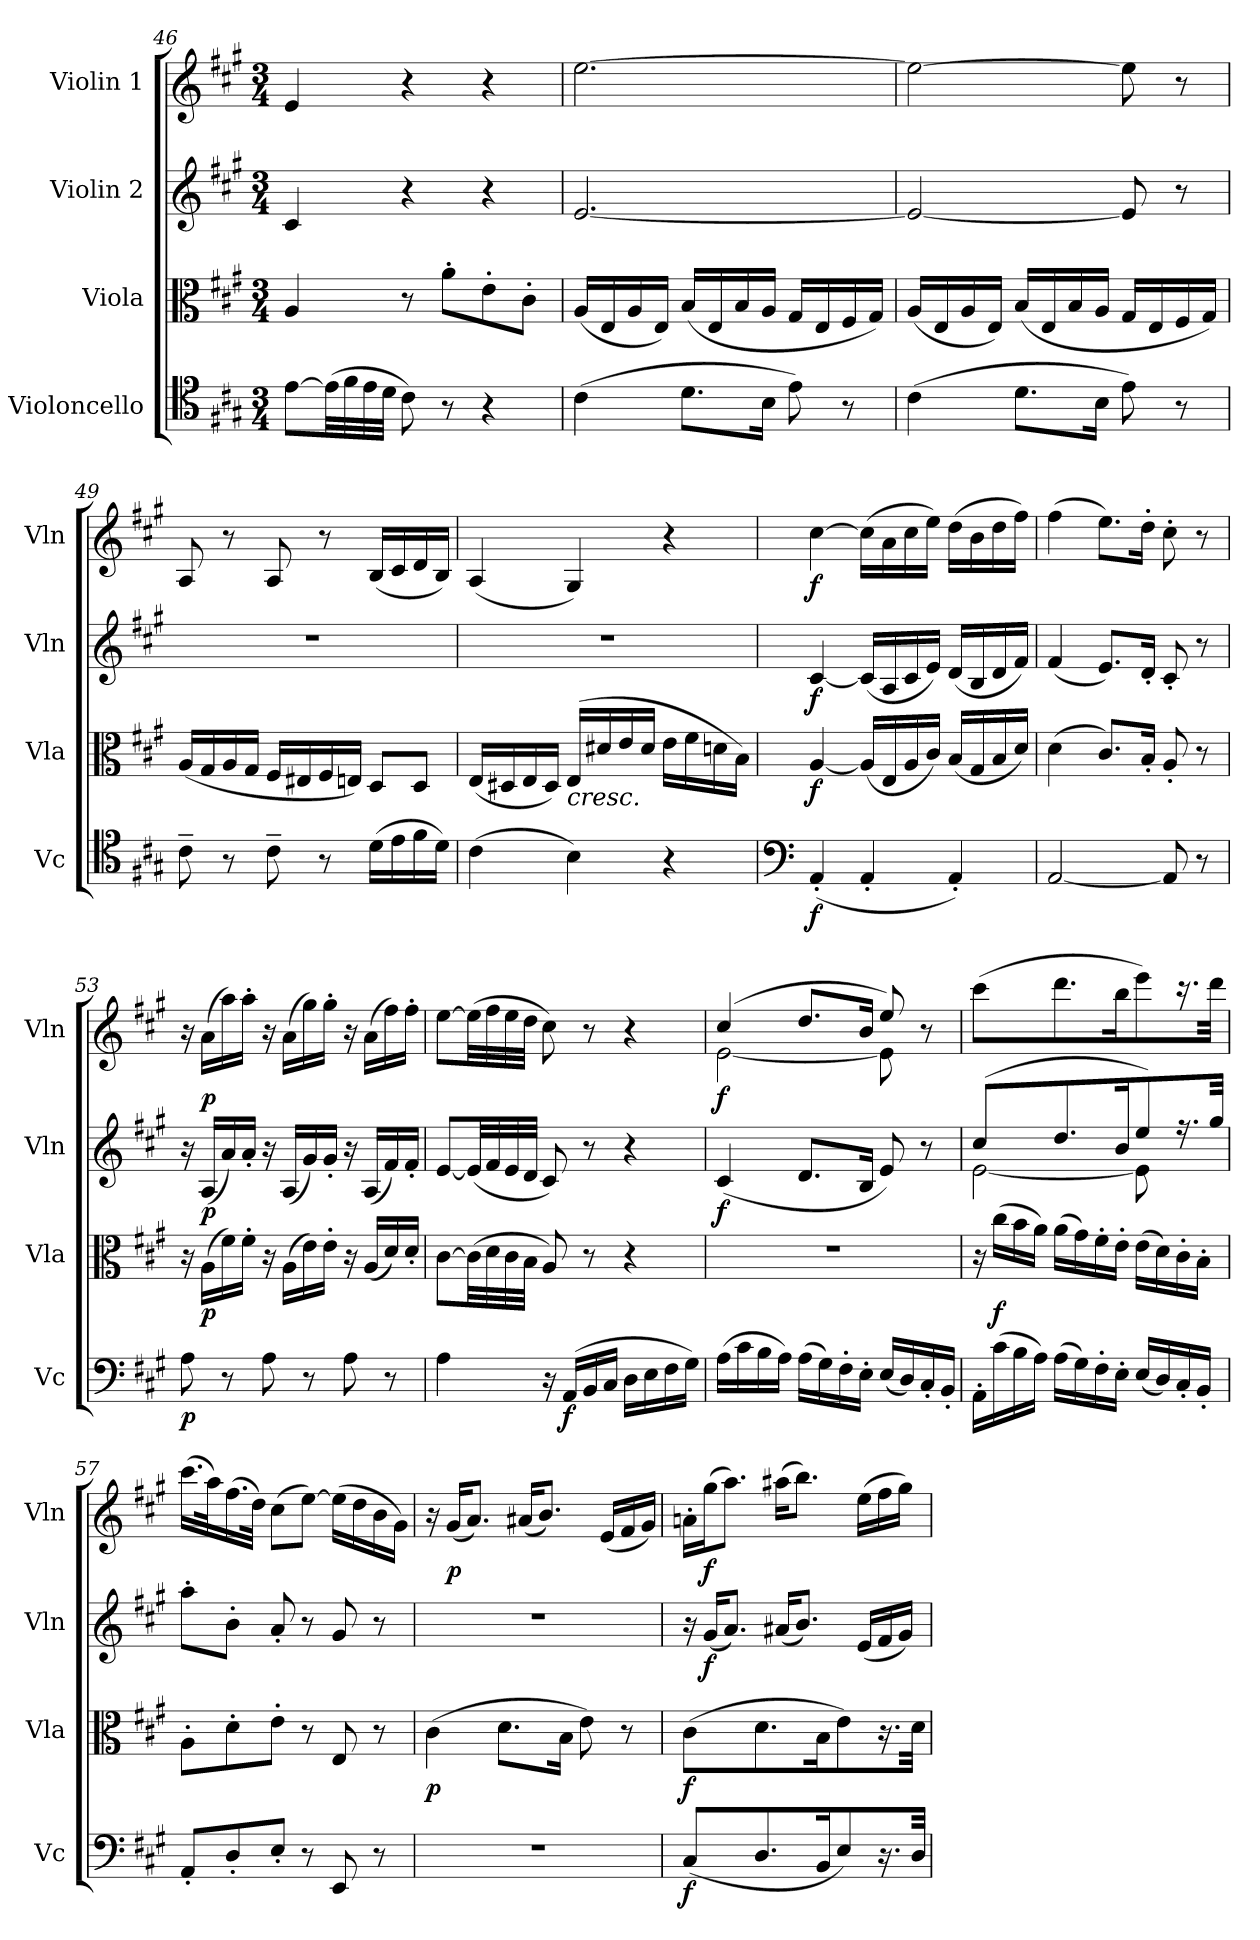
**kern	**dynam	**kern	**dynam	**kern	**dynam	**kern	**dynam
*part4	*part4	*part3	*part3	*part2	*part2	*part1	*part1
*staff4	*staff4	*staff3	*staff3	*staff2	*staff2	*staff1	*staff1
*I"Violoncello	*	*I"Viola	*	*I"Violin 2	*	*I"Violin 1	*
*I'Vc	*	*I'Vla	*	*I'Vln	*	*I'Vln	*
*clefC4	*	*clefC3	*	*clefG2	*	*clefG2	*
*k[f#c#g#]	*	*k[f#c#g#]	*	*k[f#c#g#]	*	*k[f#c#g#]	*
*M3/4	*	*M3/4	*	*M3/4	*	*M3/4	*
=46	=46	=46	=46	=46	=46	=46	=46
[8e\L	.	4A/	.	4c#/	.	4e/	.
(32e\LL]	.	.	.	.	.	.	.
32f#\	.	.	.	.	.	.	.
32e\	.	.	.	.	.	.	.
32d\JJJ	.	.	.	.	.	.	.
8c#\)	.	8r	.	4r	.	4r	.
8r	.	8a'\L	.	.	.	.	.
4r	.	8e'\	.	4r	.	4r	.
.	.	8c#'\J	.	.	.	.	.
=47	=47	=47	=47	=47	=47	=47	=47
(4c#\	.	(16A/LL	.	[2.e/	.	[2.ee\	.
.	.	16E/	.	.	.	.	.
.	.	16A/	.	.	.	.	.
.	.	16E/JJ)	.	.	.	.	.
8.d\L	.	(16B/LL	.	.	.	.	.
.	.	16E/	.	.	.	.	.
.	.	16B/	.	.	.	.	.
16B\Jk	.	16A/JJ	.	.	.	.	.
8e\)	.	16G#/LL	.	.	.	.	.
.	.	16E/	.	.	.	.	.
8r	.	16F#/	.	.	.	.	.
.	.	16G#/JJ)	.	.	.	.	.
=48	=48	=48	=48	=48	=48	=48	=48
(4c#\	.	(16A/LL	.	2e/_	.	2ee\_	.
.	.	16E/	.	.	.	.	.
.	.	16A/	.	.	.	.	.
.	.	16E/JJ)	.	.	.	.	.
8.d\L	.	(16B/LL	.	.	.	.	.
.	.	16E/	.	.	.	.	.
.	.	16B/	.	.	.	.	.
16B\Jk	.	16A/JJ	.	.	.	.	.
8e\)	.	16G#/LL	.	8e/]	.	8ee\]	.
.	.	16E/	.	.	.	.	.
8r	.	16F#/	.	8r	.	8r	.
.	.	16G#/JJ)	.	.	.	.	.
=49	=49	=49	=49	=49	=49	=49	=49
8c#~\	.	(16A/LL	.	2.r	.	8A/	.
.	.	16G#/	.	.	.	.	.
8r	.	16A/	.	.	.	8r	.
.	.	16G#/JJ	.	.	.	.	.
8c#~\	.	16F#/LL	.	.	.	8A/	.
.	.	16E#X/	.	.	.	.	.
8r	.	16F#/	.	.	.	8r	.
.	.	16En/JJ)	.	.	.	.	.
(16d\LL	.	8D/L	.	.	.	(16B/LL	.
16e\	.	.	.	.	.	16c#/	.
16f#\	.	8D/J	.	.	.	16d/	.
16d\JJ)	.	.	.	.	.	16B/JJ)	.
!!LO:LB:g=z
=50	=50	=50	=50	=50	=50	=50	=50
(4c#\	.	(16E/LL	.	2.r	.	(4A/	.
.	.	16D#X/	.	.	.	.	.
.	.	16E/	.	.	.	.	.
.	.	16D#/JJ)	.	.	.	.	.
!	!	!LO:TX:b:i:t=cresc.	!	!	!	!	!
4B\)	.	(16E/LL	.	.	.	4G#/)	.
.	.	16d#X/	.	.	.	.	.
.	.	16e/	.	.	.	.	.
.	.	16d#/JJ	.	.	.	.	.
4r	.	16e\LL	.	.	.	4r	.
.	.	16f#\	.	.	.	.	.
.	.	16dn\	.	.	.	.	.
.	.	16B\JJ)	.	.	.	.	.
=51	=51	=51	=51	=51	=51	=51	=51
*clefF4	*	*	*	*	*	*	*
!	!LO:DY:b	!	!LO:DY:b	!	!LO:DY:b	!	!LO:DY:b
(4AA'/	f	[4A/	f	[4c#/	f	[4cc#\	f
4AA'/	.	(16A/LL]	.	(16c#/LL]	.	(16cc#\LL]	.
.	.	16E/	.	16A/	.	16a\	.
.	.	16A/	.	16c#/	.	16cc#\	.
.	.	16c#/JJ)	.	16e/JJ)	.	16ee\JJ)	.
4AA'/)	.	(16B/LL	.	(16d/LL	.	(16dd\LL	.
.	.	16G#/	.	16B/	.	16b\	.
.	.	16B/	.	16d/	.	16dd\	.
.	.	16d/JJ)	.	16f#/JJ)	.	16ff#\JJ)	.
=52	=52	=52	=52	=52	=52	=52	=52
[2AA/	.	(4d\	.	(4f#/	.	(4ff#\	.
.	.	8.c#/L)	.	8.e/L)	.	8.ee\L)	.
.	.	16B'/Jk	.	16d'/Jk	.	16dd'\Jk	.
8AA/]	.	8A'/	.	8c#'/	.	8cc#'\	.
8r	.	8r	.	8r	.	8r	.
=53	=53	=53	=53	=53	=53	=53	=53
!	!LO:DY:b	!	!	!	!	!	!
8A\	p	16r	.	16r	.	16r	.
!	!	!	!LO:DY:b	!	!LO:DY:b	!	!LO:DY:b
.	.	(16A\LL	p	(16A/LL	p	(16a\LL	p
8r	.	16f#\)	.	16a/)	.	16aa\)	.
.	.	16f#'\JJ	.	16a'/JJ	.	16aa'\JJ	.
8A\	.	16r	.	16r	.	16r	.
.	.	(16A\LL	.	(16A/LL	.	(16a\LL	.
8r	.	16e\)	.	16g#/)	.	16gg#\)	.
.	.	16e'\JJ	.	16g#'/JJ	.	16gg#'\JJ	.
8A\	.	16r	.	16r	.	16r	.
.	.	(16A/LL	.	(16A/LL	.	(16a\LL	.
8r	.	16d/)	.	16f#/)	.	16ff#\)	.
.	.	16d'/JJ	.	16f#'/JJ	.	16ff#'\JJ	.
=54	=54	=54	=54	=54	=54	=54	=54
4A\	.	[8c#\L	.	[8e/L	.	[8ee\L	.
.	.	(32c#\LL]	.	(32e/LL]	.	(32ee\LL]	.
.	.	32d\	.	32f#/	.	32ff#\	.
.	.	32c#\	.	32e/	.	32ee\	.
.	.	32B\JJJ	.	32d/JJJ	.	32dd\JJJ	.
16r	.	8A/)	.	8c#/)	.	8cc#\)	.
!	!LO:DY:b	!	!	!	!	!	!
(16AA/LL	f	.	.	.	.	.	.
16BB/	.	8r	.	8r	.	8r	.
16C#/JJ	.	.	.	.	.	.	.
16D\LL	.	4r	.	4r	.	4r	.
16E\	.	.	.	.	.	.	.
16F#\	.	.	.	.	.	.	.
16G#\JJ)	.	.	.	.	.	.	.
!!LO:LB:g=z
=55	=55	=55	=55	=55	=55	=55	=55
*	*	*	*	*	*	*^	*
!	!	!	!	!	!LO:DY:b	!	!	!LO:DY:b
(16A\LL	.	2.r	.	(4c#/	f	(4cc#/	[2e\	f
16c#\	.	.	.	.	.	.	.	.
16B\	.	.	.	.	.	.	.	.
16A\JJ)	.	.	.	.	.	.	.	.
(16A\LL	.	.	.	8.d/L	.	8.dd/L	.	.
16G#\)	.	.	.	.	.	.	.	.
16F#'\	.	.	.	.	.	.	.	.
16E'\JJ	.	.	.	16B/Jk	.	16b/Jk	.	.
(16E/LL	.	.	.	8e/)	.	8ee/)	8e\]	.
16D/)	.	.	.	.	.	.	.	.
16C#'/	.	.	.	8r	.	8r	8ryy	.
16BB'/JJ	.	.	.	.	.	.	.	.
*	*	*	*	*	*	*v	*v	*
!!LO:LB:g=z
=56	=56	=56	=56	=56	=56	=56	=56
*	*	*	*	*^	*	*	*
16AA'\LL	.	16r	.	(4cc#/	[2e\	.	(4ccc#\	.
!	!	!	!LO:DY:b	!	!	!	!	!
(16c#\	.	(16cc#\LL	f	.	.	.	.	.
16B\	.	16b\	.	.	.	.	.	.
16A\JJ)	.	16a\JJ)	.	.	.	.	.	.
(16A\LL	.	(16a\LL	.	8.dd/L	.	.	8.ddd\L	.
16G#\)	.	16g#\)	.	.	.	.	.	.
16F#'\	.	16f#'\	.	.	.	.	.	.
16E'\JJ	.	16e'\JJ	.	16b/Jk	.	.	16bb\Jk	.
(16E/LL	.	(16e\LL	.	8ee/L)	8e\]	.	8eee\L)	.
16D/)	.	16d\)	.	.	.	.	.	.
16C#'/	.	16c#'\	.	16.r	8ryy	.	16.r	.
16BB'/JJ	.	16B'\JJ	.	.	.	.	.	.
.	.	.	.	32gg#/JJk	.	.	32ddd\JJk	.
*	*	*	*	*v	*v	*	*	*
=57	=57	=57	=57	=57	=57	=57	=57
8AA'/L	.	8A'\L	.	8aa'\L	.	(16.ccc#\LL	.
.	.	.	.	.	.	32aa\K)	.
8D'/	.	8d'\	.	8b'\J	.	(16.ff#\	.
.	.	.	.	.	.	32dd\JJk)	.
8E'/J	.	8e'\J	.	8a'/	.	(8cc#\L	.
8r	.	8r	.	8r	.	[8ee\J)	.
8EE/	.	8E/	.	8g#/	.	(16ee\LL]	.
.	.	.	.	.	.	16dd\	.
8r	.	8r	.	8r	.	16b\	.
.	.	.	.	.	.	16g#\JJ)	.
=58	=58	=58	=58	=58	=58	=58	=58
!	!	!	!LO:DY:b	!	!	!	!
2.r	.	(4c#\	p	2.r	.	16r	.
!	!	!	!	!	!	!	!LO:DY:b
.	.	.	.	.	.	(16g#/KL	p
.	.	.	.	.	.	8.a/J)	.
.	.	8.d\L	.	.	.	.	.
.	.	.	.	.	.	(16a#X/KL	.
.	.	.	.	.	.	8.b/J)	.
.	.	16B\Jk	.	.	.	.	.
.	.	8e\)	.	.	.	.	.
.	.	.	.	.	.	(16e/LL	.
.	.	8r	.	.	.	16f#/	.
.	.	.	.	.	.	16g#/JJ)	.
=59	=59	=59	=59	=59	=59	=59	=59
!	!LO:DY:b	!	!LO:DY:b	!	!	!	!
(4C#/	f	(4c#\	f	16r	.	16an'\LL	.
!	!	!	!	!	!LO:DY:b	!	!LO:DY:b
.	.	.	.	(16g#/KL	f	(16gg#\J	f
.	.	.	.	8.a/J)	.	8.aa\J)	.
8.D/L	.	8.d\L	.	.	.	.	.
.	.	.	.	(16a#X/KL	.	(16aa#X\KL	.
.	.	.	.	8.b/J)	.	8.bb\J)	.
16BB/Jk	.	16B\Jk	.	.	.	.	.
8E\L)	.	8e\L)	.	.	.	.	.
.	.	.	.	(16e/LL	.	(16ee\LL	.
16.r	.	16.r	.	16f#/	.	16ff#\	.
.	.	.	.	16g#/JJ)	.	16gg#\JJ)	.
32D\JJk	.	32d\JJk	.	.	.	.	.
=	=	=	=	=	=	=	=
*-	*-	*-	*-	*-	*-	*-	*-
